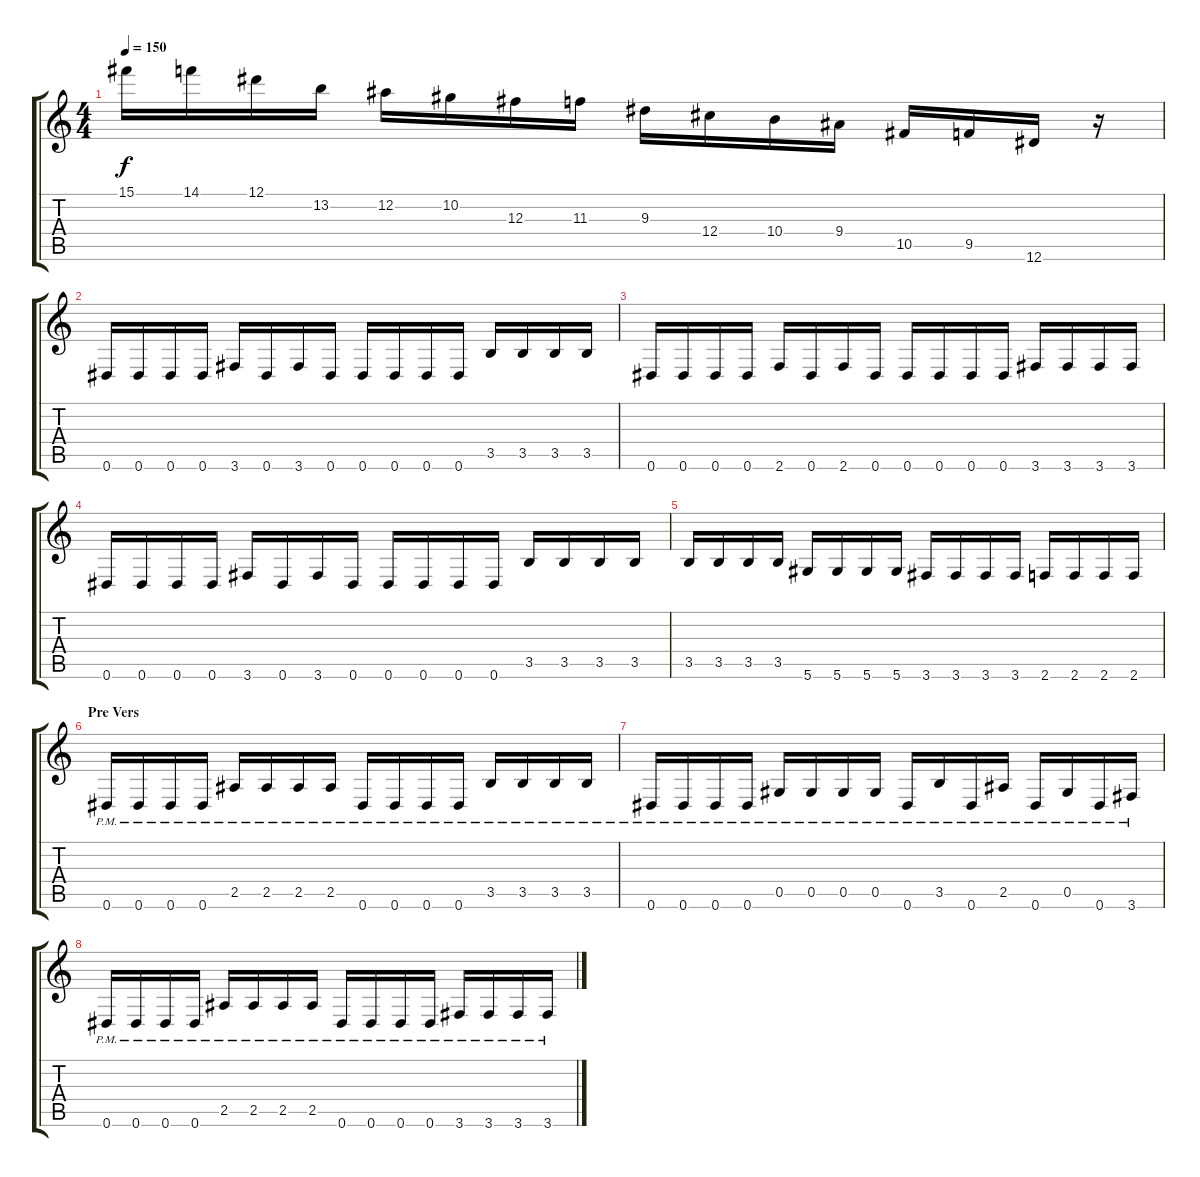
\track "" {instrument overdrivenguitar}
\staff {score tabs}
\tuning (Eb4 Bb3 Gb3 Db3 Ab2 Eb2) {hide}
\ts (4 4)
\tempo 150
\clef g2
\ks c
15.1.16{dy f} 14.1.16 12.1.16 13.2.16 12.2.16 10.2.16 12.3.16 11.3.16 9.3.16 12.4.16 10.4.16 9.4.16 10.5.16 9.5.16 12.6.16 r.16 |
0.6.16 0.6.16 0.6.16 0.6.16 3.6.16 0.6.16 3.6.16 0.6.16 0.6.16 0.6.16 0.6.16 0.6.16 3.5.16 3.5.16 3.5.16 3.5.16 |
0.6.16 0.6.16 0.6.16 0.6.16 2.6.16 0.6.16 2.6.16 0.6.16 0.6.16 0.6.16 0.6.16 0.6.16 3.6.16 3.6.16 3.6.16 3.6.16 |
0.6.16 0.6.16 0.6.16 0.6.16 3.6.16 0.6.16 3.6.16 0.6.16 0.6.16 0.6.16 0.6.16 0.6.16 3.5.16 3.5.16 3.5.16 3.5.16 |
3.5.16 3.5.16 3.5.16 3.5.16 5.6.16 5.6.16 5.6.16 5.6.16 3.6.16 3.6.16 3.6.16 3.6.16 2.6.16 2.6.16 2.6.16 2.6.16 |
\section ("" "Pre Vers")
0.6{pm}.16 0.6{pm}.16 0.6{pm}.16 0.6{pm}.16 2.5{pm}.16 2.5{pm}.16 2.5{pm}.16 2.5{pm}.16 0.6{pm}.16 0.6{pm}.16 0.6{pm}.16 0.6{pm}.16 3.5{pm}.16 3.5{pm}.16 3.5{pm}.16 3.5{pm}.16 |
0.6{pm}.16 0.6{pm}.16 0.6{pm}.16 0.6{pm}.16 0.5{pm}.16 0.5{pm}.16 0.5{pm}.16 0.5{pm}.16 0.6{pm}.16 3.5{pm}.16 0.6{pm}.16 2.5{pm}.16 0.6{pm}.16 0.5{pm}.16 0.6{pm}.16 3.6{pm}.16 |
0.6{pm}.16 0.6{pm}.16 0.6{pm}.16 0.6{pm}.16 2.5{pm}.16 2.5{pm}.16 2.5{pm}.16 2.5{pm}.16 0.6{pm}.16 0.6{pm}.16 0.6{pm}.16 0.6{pm}.16 3.6{pm}.16 3.6{pm}.16 3.6{pm}.16 3.6{pm}.16
